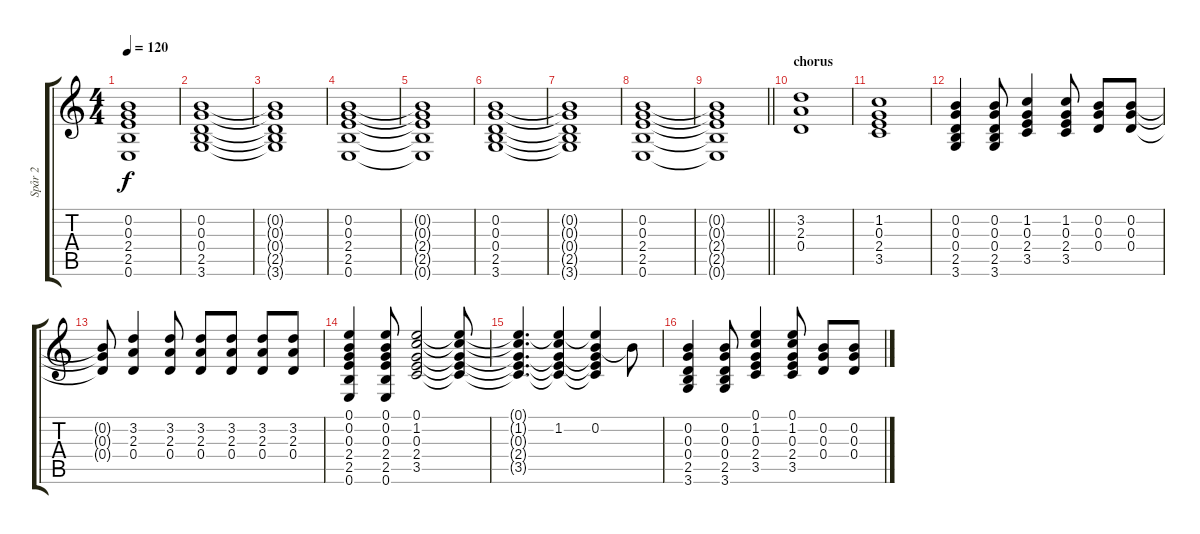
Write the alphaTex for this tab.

\track ("Spår 2" "Spår 2") {instrument overdrivenguitar}
\staff {score tabs}
\tuning (E4 B3 G3 D3 A2 E2) {hide}
\ts (4 4)
\tempo 120
\clef g2
\ks c
(0.2{t} 0.3{t} 2.4{t} 2.5{t} 0.6{t}).1{dy f} |
(0.2 0.3 0.4 2.5 3.6).1 |
(0.2{t} 0.3{t} 0.4{t} 2.5{t} 3.6{t}).1 |
(0.2 0.3 2.4 2.5 0.6).1 |
(0.2{t} 0.3{t} 2.4{t} 2.5{t} 0.6{t}).1 |
(0.2 0.3 0.4 2.5 3.6).1 |
(0.2{t} 0.3{t} 0.4{t} 2.5{t} 3.6{t}).1 |
(0.2 0.3 2.4 2.5 0.6).1 |
\barLineRight lightlight
(0.2{t} 0.3{t} 2.4{t} 2.5{t} 0.6{t}).1 |
\section ("" "chorus")
(3.2 2.3 0.4).1 |
(1.2 0.3 2.4 3.5).1 |
(0.2 0.3 0.4 2.5 3.6).4 (0.2 0.3 0.4 2.5 3.6).8 (1.2 0.3 2.4 3.5).4 (1.2 0.3 2.4 3.5).8 (0.2 0.3 0.4).8 (0.2 0.3 0.4).8 |
(0.2{t} 0.3{t} 0.4{t}).8 (3.2 2.3 0.4).4 (3.2 2.3 0.4).8 (3.2 2.3 0.4).8 (3.2 2.3 0.4).8 (3.2 2.3 0.4).8 (3.2 2.3 0.4).8 |
(0.1 0.2 0.3 2.4 2.5 0.6).4 (0.1 0.2 0.3 2.4 2.5 0.6).8 (0.1 1.2 0.3 2.4 3.5).2 (0.1{t} 1.2{t} 0.3{t} 2.4{t} 3.5{t}).8 |
(0.1{t} 1.2{t} 0.3{t} 2.4{t} 3.5{t}).4{d} (0.1{t} 1.2 0.3{t} 2.4{t} 3.5{t}).4 (0.1{t} 0.2 0.3{t} 2.4{t} 3.5{t}).4 0.2{t}.8 |
(0.2 0.3 0.4 2.5 3.6).4 (0.2 0.3 0.4 2.5 3.6).8 (0.1 1.2 0.3 2.4 3.5).4 (0.1 1.2 0.3 2.4 3.5).8 (0.2 0.3 0.4).8 (0.2 0.3 0.4).8
